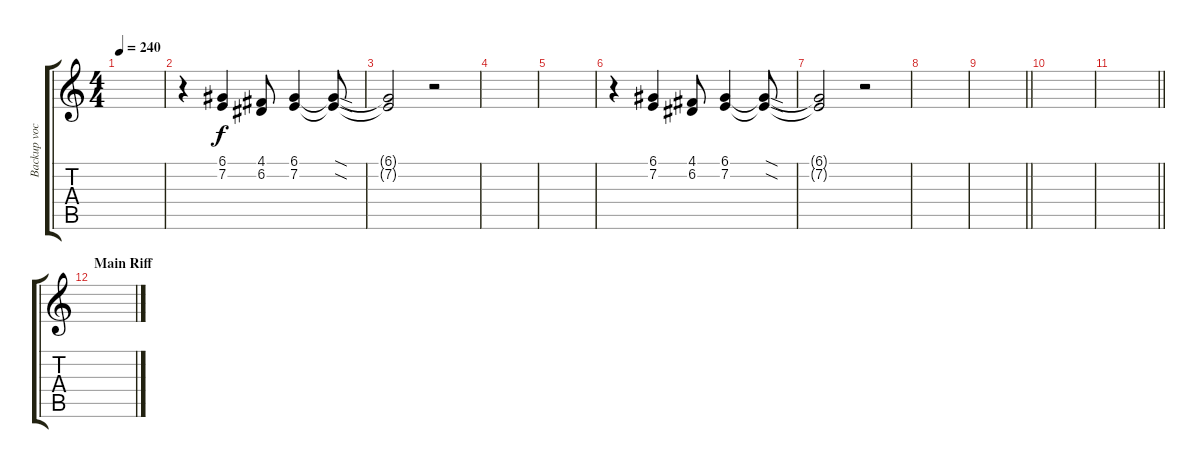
\track ("Backup vocals" "Backup voc") {instrument lead6voice}
\staff {score tabs}
\tuning (D4 A3 F3 C3 G2 D2) {hide}
\ts (4 4)
\tempo 240
\clef g2
\ks c
|
r.4 (6.1 7.2).4 (4.1 6.2).8 (6.1 7.2).4 (6.1{sod t} 7.2{sod t}).8 |
(6.1{t} 7.2{t}).2 r.2 |
|
|
r.4 (6.1 7.2).4 (4.1 6.2).8 (6.1 7.2).4 (6.1{sod t} 7.2{sod t}).8 |
(6.1{t} 7.2{t}).2 r.2 |
|
\barLineRight lightlight
|
|
\barLineRight lightlight
|
\section ("" "Main Riff")
